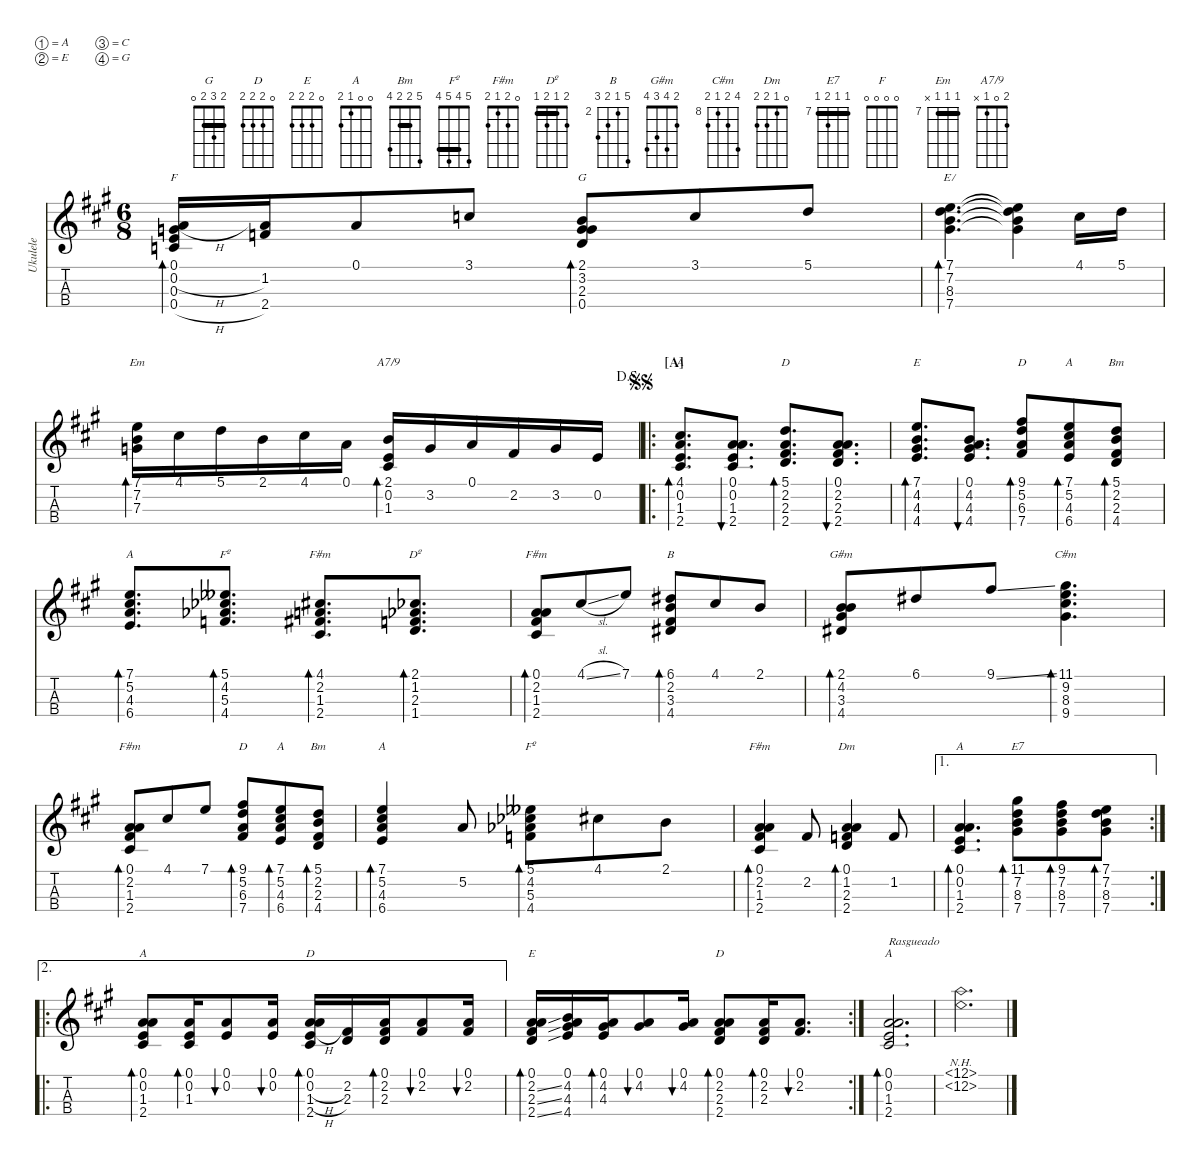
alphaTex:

\defaultSystemsLayout 4
\hideDynamics
\bracketExtendMode nobrackets
\otherSystemsTrackNameOrientation horizontal
\defaultBarNumberDisplay Hide
\track ("Ukulele" "Ukulele") {defaultSystemsLayout 4 instrument acousticguitarnylon}
\staff {score tabs}
\tuning (A4 E4 C4 G4)
\displaytranspose 0
\chord ("G" 2 3 2 0) {barre 2}
\chord ("D" 5 2 2 2) {barre (2 2)}
\chord ("E" 7 4 4 4) {firstfret 4 barre (4 4)}
\chord ("A" 4 0 1 2)
\chord ("D" 9 5 6 7) {firstfret 5}
\chord ("A" 7 5 4 6) {firstfret 4}
\chord ("Bm" 5 2 2 4) {barre 2}
\chord ("Fº" 5 4 5 4) {barre 4}
\chord ("F#m" 4 2 1 2)
\chord ("Dº" 2 1 2 1) {barre 1}
\chord ("F#m" 0 2 1 2)
\chord ("B" 6 2 3 4) {firstfret 2}
\chord ("G#m" 2 4 3 4)
\chord ("C#m" 11 9 8 9) {firstfret 8}
\chord ("Dm" 0 1 2 2)
\chord ("A" 0 0 1 2)
\chord ("D" 0 0 1 2)
\chord ("E" 0 2 2 2)
\chord ("D" 0 2 2 2)
\chord ("E7" 11 7 8 7) {firstfret 7 barre 7}
\chord ("F" 0 0 0 0)
\chord ("E7" 7 7 8 7) {firstfret 7 barre (7 7)}
\chord ("Em" 7 7 7 x) {firstfret 7 barre (7 7)}
\chord ("A7/9" 2 0 1 x)
\ts (6 8)
\tempo (80 hide)
\clef g2
\ks a
(0.3{acc forcenatural} 0.2{h acc forcenatural} 0.4{h acc forcenatural} 0.1{acc forcenatural}).16{bd 30 ch "F" dy mf beam Up} (1.2{acc forcenatural} 2.4{acc forcenatural}).16{beam Up} 0.1{acc forcenatural}.8{beam Up} 3.1{acc forcenatural}.8{beam Up} (3.2{acc forcenatural} 0.4{acc forcenatural} 2.3{acc forcenatural} 2.1{acc forcenatural}).8{bd 30 ch "G" beam Up} 3.1{acc forcenatural}.8{beam Up} 5.1{acc forcenatural}.8{beam Up} |
(8.3{acc #} 7.2{acc forcenatural} 7.4{acc forcenatural} 7.1{acc forcenatural}).4{d bd 30 ch "E7" beam Down} (8.3{t acc #} 7.2{t acc forcenatural} 7.4{t acc forcenatural} 7.1{t acc forcenatural}).4{beam Down} 4.1{acc #}.16{beam Down} 5.1{acc forcenatural}.16{beam Down} |
\jump dalsegno
(7.1{acc forcenatural} 7.3{acc forcenatural} 7.2{acc forcenatural}).16{bd 30 ch "Em" beam Down} 4.1{acc #}.16{beam Down} 5.1{acc forcenatural}.16{beam Down} 2.1{acc forcenatural}.16{beam Down} 4.1{acc #}.16{beam Down} 0.1{acc forcenatural}.16{beam Down} (2.1{acc forcenatural} 1.3{acc #} 0.2{acc forcenatural}).16{bd 30 ch "A7/9" beam Up} 3.2{acc forcenatural}.16{beam Up} 0.1{acc forcenatural}.16{beam Up} 2.2{acc #}.16{beam Up} 3.2{acc forcenatural}.16{beam Up} 0.2{acc forcenatural}.16{beam Up} |
\ro
\section ("A" "")
\jump segnosegno
(1.3{acc #} 0.2{acc forcenatural} 4.1{acc #} 2.4{acc forcenatural}).8{d bd 30 ch "A" beam Up} (0.1{acc forcenatural} 0.2{acc forcenatural} 1.3{acc #} 2.4{acc forcenatural}).8{d bu 30 beam Up} (2.3{acc forcenatural} 2.2{acc #} 5.1{acc forcenatural} 2.4{acc forcenatural}).8{d bd 30 ch "D" beam Up} (0.1{acc forcenatural} 2.2{acc #} 2.3{acc forcenatural} 2.4{acc forcenatural}).8{d bu 30 beam Up} |
(4.3{acc forcenatural} 4.2{acc #} 7.1{acc forcenatural} 4.4{acc forcenatural}).8{d bd 30 ch "E" beam Up} (0.1{acc forcenatural} 4.3{acc forcenatural} 4.2{acc #} 4.4{acc forcenatural}).8{d bu 30 beam Up} (6.3{acc #} 5.2{acc forcenatural} 7.4{acc forcenatural} 9.1{acc #}).8{bd 30 ch "D" beam Up} (4.3{acc forcenatural} 5.2{acc forcenatural} 6.4{acc #} 7.1{acc forcenatural}).8{bd 30 ch "A" beam Up} (2.3{acc forcenatural} 2.2{acc #} 4.4{acc forcenatural} 5.1{acc forcenatural}).8{bd 30 ch "Bm" beam Up} |
(4.3{acc forcenatural} 5.2{acc forcenatural} 6.4{acc #} 7.1{acc forcenatural}).8{d bd 30 ch "A" beam Up} (4.2{acc b} 4.4{acc b} 5.1{acc bb} 5.3{acc forcenatural}).8{d bd 30 ch "Fº" beam Up} (1.3{acc #} 2.2{acc #} 4.1{acc #} 2.4{acc forcenatural}).8{d bd 30 ch "F#m" beam Up} (1.2{acc forcenatural} 1.4{acc b} 2.1{acc b} 2.3{acc forcenatural}).8{d bd 30 ch "Dº" beam Up} |
(1.3{acc #} 2.2{acc #} 0.1{acc forcenatural} 2.4{acc forcenatural}).8{bd 30 ch "F#m" beam Up} 4.1{sl acc #}.8{beam Up} 7.1{acc forcenatural}.8{beam Up} (6.1{acc #} 3.3{acc #} 2.2{acc #} 4.4{acc forcenatural}).8{bd 30 ch "B" beam Up} 4.1{acc #}.8{beam Up} 2.1{acc forcenatural}.8{beam Up} |
(2.1{acc forcenatural} 4.2{acc #} 3.3{acc #} 4.4{acc forcenatural}).8{bd 30 ch "G#m" beam Up} 6.1{acc #}.8{beam Up} 9.1{ss acc #}.8{beam Up} (11.1{acc #} 8.3{acc #} 9.2{acc #} 9.4{acc forcenatural}).4{d bd 30 ch "C#m" beam Down} |
(1.3{acc #} 2.2{acc #} 0.1{acc forcenatural} 2.4{acc forcenatural}).8{bd 30 ch "F#m" beam Up} 4.1{acc #}.8{beam Up} 7.1{acc forcenatural}.8{beam Up} (6.3{acc #} 5.2{acc forcenatural} 7.4{acc forcenatural} 9.1{acc #}).8{bd 30 ch "D" beam Up} (4.3{acc forcenatural} 5.2{acc forcenatural} 6.4{acc #} 7.1{acc forcenatural}).8{bd 30 ch "A" beam Up} (2.3{acc forcenatural} 2.2{acc #} 4.4{acc forcenatural} 5.1{acc forcenatural}).8{bd 30 ch "Bm" beam Up} |
(4.3{acc forcenatural} 5.2{acc forcenatural} 6.4{acc #} 7.1{acc forcenatural}).4{bd 30 ch "A" beam Up} 5.2{acc forcenatural}.8{beam Up} (4.2{acc b} 4.4{acc b} 5.1{acc bb} 5.3{acc forcenatural}).8{bd 30 ch "Fº" beam Down} 4.1{acc #}.8{beam Down} 2.1{acc forcenatural}.8{beam Down} |
(1.3{acc #} 2.2{acc #} 0.1{acc forcenatural} 2.4{acc forcenatural}).4{bd 30 ch "F#m" beam Up} 2.2{acc #}.8{beam Up} (1.2{acc forcenatural} 0.1{acc forcenatural} 2.4{acc forcenatural} 2.3{acc forcenatural}).4{bd 30 ch "Dm" beam Up} 1.2{acc forcenatural}.8{beam Up} |
\ae 1
\rc 2
(1.3{acc #} 0.2{acc forcenatural} 0.1{acc forcenatural} 2.4{acc forcenatural}).4{d bd 30 ch "A" beam Up} (8.3{acc #} 7.2{acc forcenatural} 7.4{acc forcenatural} 11.1{acc #}).8{bd 30 ch "E7" beam Down} (8.3{acc #} 7.2{acc forcenatural} 7.4{acc forcenatural} 9.1{acc #}).8{bd 30 beam Down} (8.3{acc #} 7.2{acc forcenatural} 7.4{acc forcenatural} 7.1{acc forcenatural}).8{bd 30 beam Down} |
\ae 2
\ro
(1.3{acc #} 0.2{acc forcenatural} 0.1{acc forcenatural} 2.4{acc forcenatural}).8{bd 30 ch "A" beam Up} (0.1{acc forcenatural} 0.2{acc forcenatural} 1.3{acc #}).16{bd 30 beam Up} (0.2{acc forcenatural} 0.1{acc forcenatural}).8{bu 30 beam Up} (0.2{acc forcenatural} 0.1{acc forcenatural}).16{bu 30 beam Up} (1.3{h acc #} 0.2{h acc forcenatural} 0.1{acc forcenatural} 2.4{acc forcenatural}).16{bd 30 ch "D" beam Up} (2.2{acc #} 2.3{acc forcenatural}).16{beam Up} (2.3{acc forcenatural} 2.2{acc #} 0.1{acc forcenatural}).16{bd 30 beam Up} (0.1{acc forcenatural} 2.2{acc #}).8{bu 30 beam Up} (0.1{acc forcenatural} 2.2{acc #}).16{bu 30 beam Up} |
\rc 2
(2.3{ss acc forcenatural} 2.2{ss acc #} 0.1{acc forcenatural} 2.4{ss acc forcenatural}).16{bd 30 ch "E" beam Up} (4.3{acc forcenatural} 4.2{acc #} 4.4{acc forcenatural} 0.1{acc forcenatural}).16{beam Up} (4.3{acc forcenatural} 4.2{acc #} 0.1{acc forcenatural}).16{bd 30 beam Up} (0.1{acc forcenatural} 4.2{acc #}).8{bu 30 beam Up} (0.1{acc forcenatural} 4.2{acc #}).16{bu 30 beam Up} (2.3{acc forcenatural} 2.2{acc #} 0.1{acc forcenatural} 2.4{acc forcenatural}).8{bd 30 ch "D" beam Up} (2.3{acc forcenatural} 2.2{acc #} 0.1{acc forcenatural}).16{bd 30 beam Up} (0.1{acc forcenatural} 2.2{acc #}).8{d bu 30 beam Up} |
(1.3{acc #} 0.2{acc forcenatural} 0.1{acc forcenatural} 2.4{acc forcenatural}).2{d bd 30 ch "A" txt "Rasgueado" beam Up} |
(12.2{nh acc forcenatural} 12.1{nh acc forcenatural}).2{d dy f beam Down}
